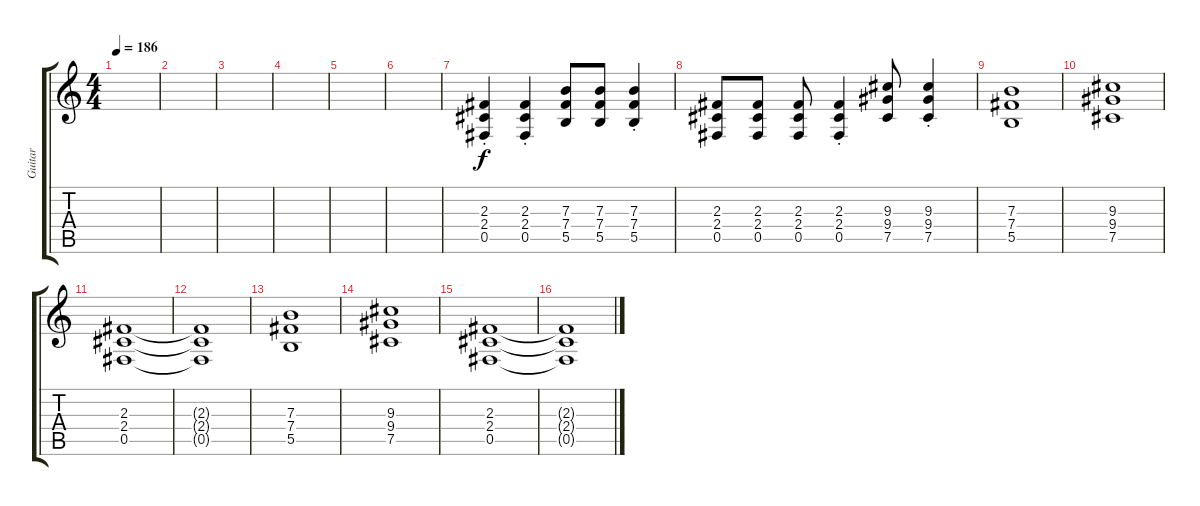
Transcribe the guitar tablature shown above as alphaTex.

\track ("Guitar" "Guitar") {instrument distortionguitar}
\staff {score tabs}
\tuning (Db4 Ab3 E3 B2 Gb2 B1) {hide}
\ts (4 4)
\tempo 186
\clef g2
\ks c
|
|
|
|
|
|
(2.3{st} 2.4{st} 0.5{st}).4{dy f} (2.3{st} 2.4{st} 0.5{st}).4 (7.3 7.4 5.5).8 (7.3 7.4 5.5).8 (7.3{st} 7.4{st} 5.5{st}).4 |
(2.3 2.4 0.5).8 (2.3 2.4 0.5).8 (2.3 2.4 0.5).8 (2.3{st} 2.4{st} 0.5{st}).4 (9.3 9.4 7.5).8 (9.3{st} 9.4{st} 7.5{st}).4 |
(7.3 7.4 5.5).1 |
(9.3 9.4 7.5).1 |
(2.3 2.4 0.5).1 |
(2.3{t} 2.4{t} 0.5{t}).1 |
(7.3 7.4 5.5).1 |
(9.3 9.4 7.5).1 |
(2.3 2.4 0.5).1 |
(2.3{t} 2.4{t} 0.5{t}).1
